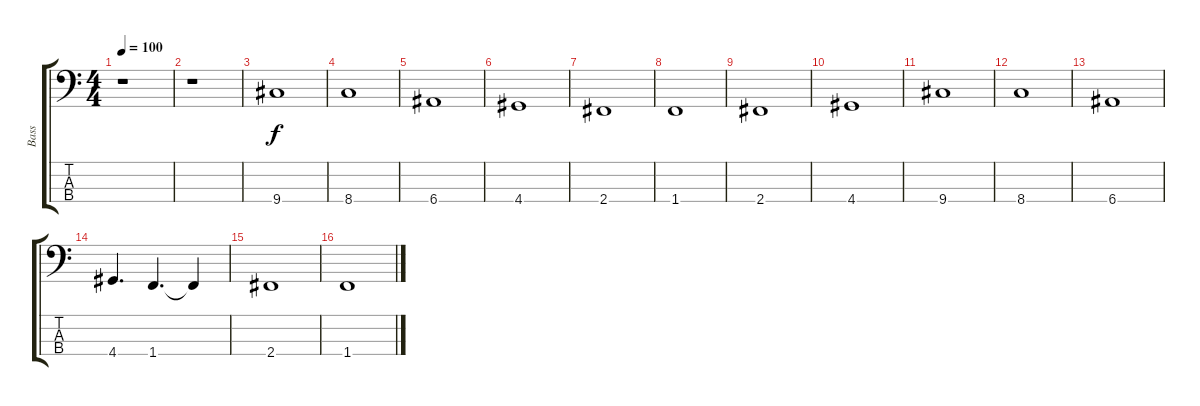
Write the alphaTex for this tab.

\track ("Bass" "Bass") {instrument electricbassfinger}
\staff {score tabs}
\tuning (G2 D2 A1 E1) {hide}
\ts (4 4)
\tempo 100
\clef f4
\ks c
r.1{dy f} |
r.1 |
9.4.1 |
8.4.1 |
6.4.1 |
4.4.1 |
2.4.1 |
1.4.1 |
2.4.1 |
4.4.1 |
9.4.1 |
8.4.1 |
6.4.1 |
4.4.4{d} 1.4.4{d} 1.4{t}.4 |
2.4.1 |
1.4.1
